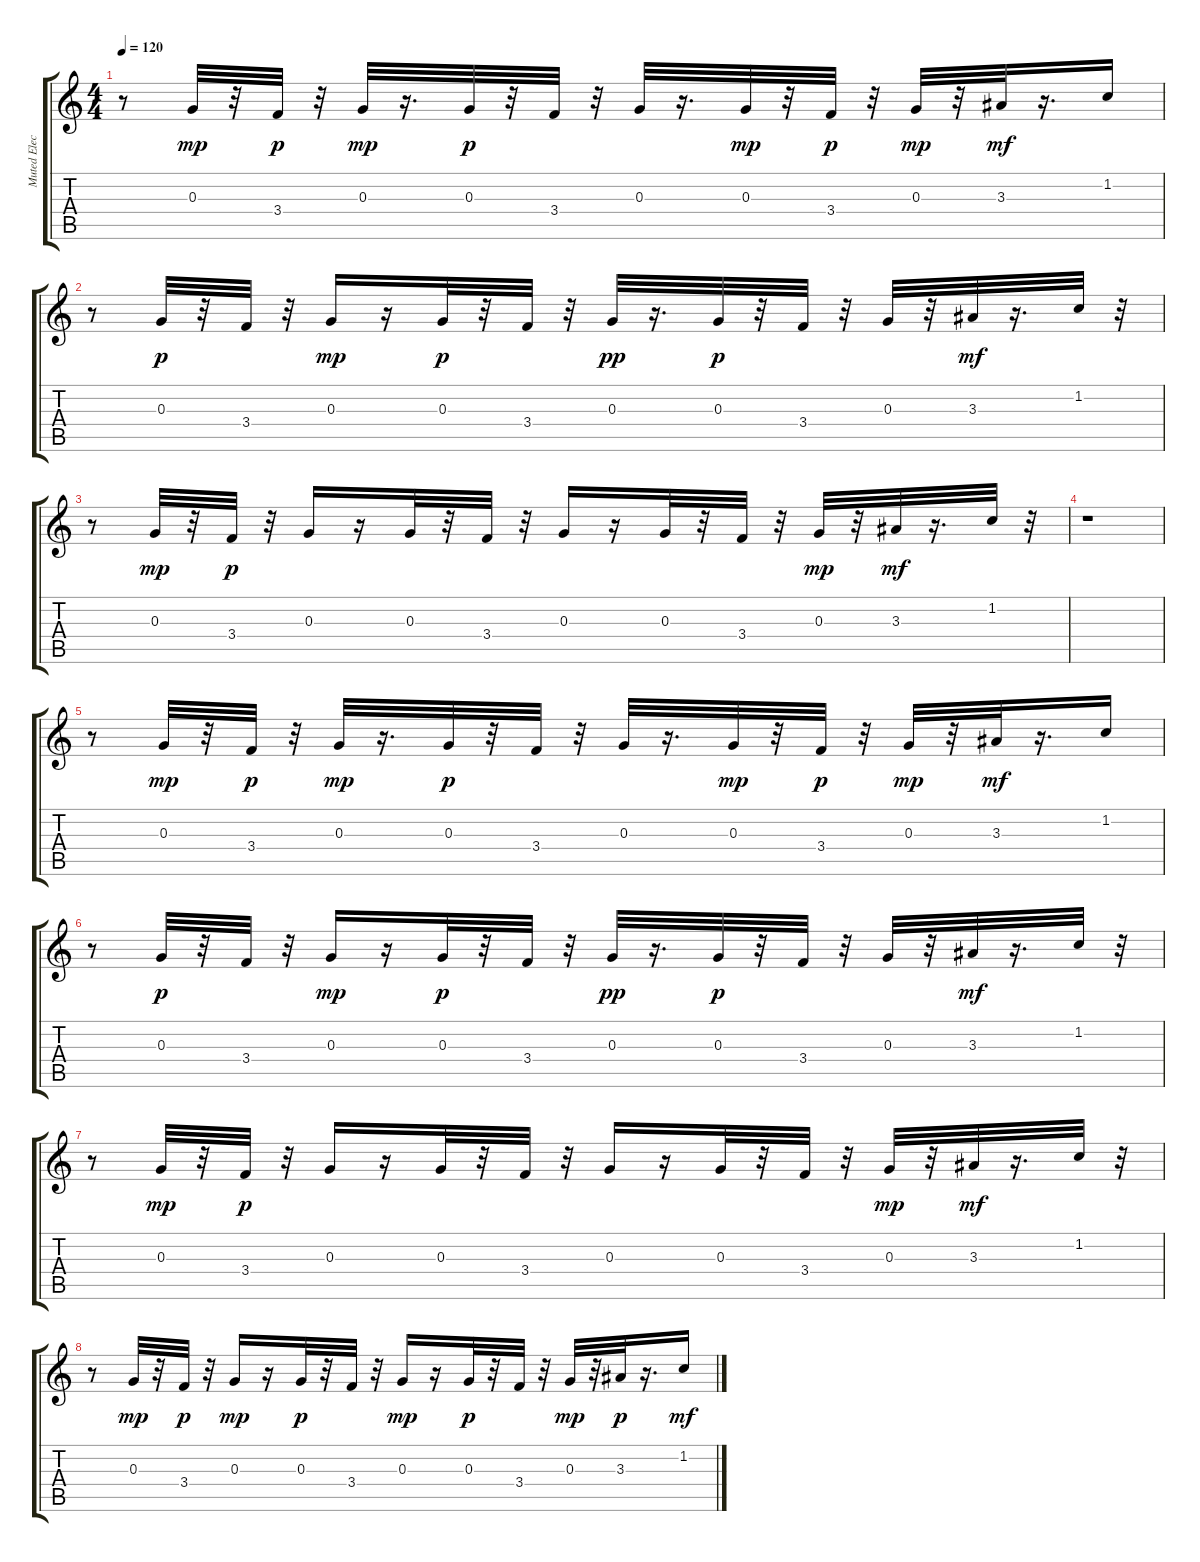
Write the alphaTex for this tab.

\track ("Muted Electric Guitar" "Muted Elec") {instrument electricguitarmuted}
\staff {score tabs}
\tuning (E4 B3 G3 D3 A2 E2) {hide}
\ts (4 4)
\tempo 120
\clef g2
\ks c
r.8{dy mf} 0.3.32{dy mp} r.32 3.4.32{dy p} r.32 0.3.32{dy mp} r.16{d} 0.3.32{dy p} r.32 3.4.32 r.32 0.3.32 r.16{d} 0.3.32{dy mp} r.32 3.4.32{dy p} r.32 0.3.32{dy mp} r.32 3.3.32{dy mf} r.16{d} 1.2.16 |
r.8 0.3.32{dy p} r.32 3.4.32 r.32 0.3.16{dy mp} r.16 0.3.32{dy p} r.32 3.4.32 r.32 0.3.32{dy pp} r.16{d} 0.3.32{dy p} r.32 3.4.32 r.32 0.3.32 r.32 3.3.32{dy mf} r.16{d} 1.2.32 r.32 |
r.8 0.3.32{dy mp} r.32 3.4.32{dy p} r.32 0.3.16 r.16 0.3.32 r.32 3.4.32 r.32 0.3.16 r.16 0.3.32 r.32 3.4.32 r.32 0.3.32{dy mp} r.32 3.3.32{dy mf} r.16{d} 1.2.32 r.32 |
r.1 |
r.8 0.3.32{dy mp} r.32 3.4.32{dy p} r.32 0.3.32{dy mp} r.16{d} 0.3.32{dy p} r.32 3.4.32 r.32 0.3.32 r.16{d} 0.3.32{dy mp} r.32 3.4.32{dy p} r.32 0.3.32{dy mp} r.32 3.3.32{dy mf} r.16{d} 1.2.16 |
r.8 0.3.32{dy p} r.32 3.4.32 r.32 0.3.16{dy mp} r.16 0.3.32{dy p} r.32 3.4.32 r.32 0.3.32{dy pp} r.16{d} 0.3.32{dy p} r.32 3.4.32 r.32 0.3.32 r.32 3.3.32{dy mf} r.16{d} 1.2.32 r.32 |
r.8 0.3.32{dy mp} r.32 3.4.32{dy p} r.32 0.3.16 r.16 0.3.32 r.32 3.4.32 r.32 0.3.16 r.16 0.3.32 r.32 3.4.32 r.32 0.3.32{dy mp} r.32 3.3.32{dy mf} r.16{d} 1.2.32 r.32 |
r.8 0.3.32{dy mp} r.32 3.4.32{dy p} r.32 0.3.16{dy mp} r.16 0.3.32{dy p} r.32 3.4.32 r.32 0.3.16{dy mp} r.16 0.3.32{dy p} r.32 3.4.32 r.32 0.3.32{dy mp} r.32 3.3.32{dy p} r.16{d} 1.2.16{dy mf}
